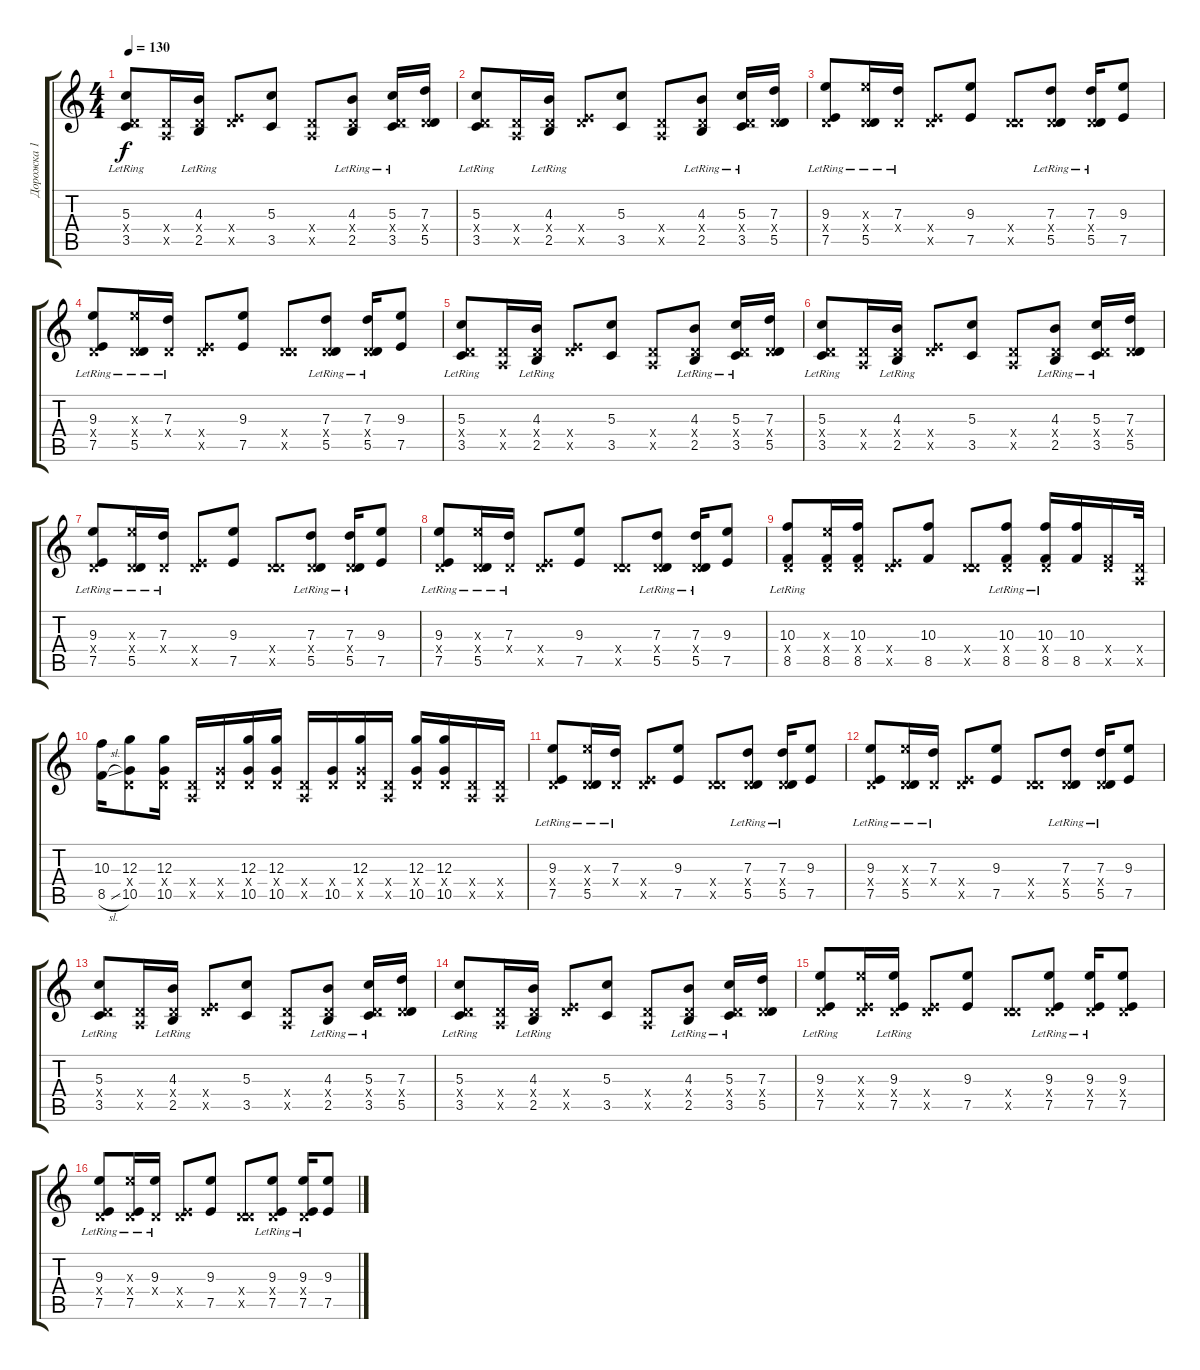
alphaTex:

\track ("Дорожка 1" "Дорожка 1") {instrument acousticguitarsteel}
\staff {score tabs}
\tuning (E4 B3 G3 D3 A2 E2) {hide}
\ts (4 4)
\tempo 130
\clef g2
\ks c
(5.3{lr} 0.4{x} 3.5{lr}).8{dy f} (0.4{x} 0.5{x}).16 (4.3{lr} 0.4{x} 2.5).16 (0.4{x} 7.5{x}).8 (5.3 3.5).8 (0.4{x} 0.5{x}).8 (4.3 0.4{x} 2.5{lr}).8 (5.3{lr} 0.4{x} 3.5{lr}).16 (7.3 0.4{x} 5.5).16 |
(5.3{lr} 0.4{x} 3.5{lr}).8 (0.4{x} 0.5{x}).16 (4.3{lr} 0.4{x} 2.5).16 (0.4{x} 7.5{x}).8 (5.3 3.5).8 (0.4{x} 0.5{x}).8 (4.3 0.4{x} 2.5{lr}).8 (5.3{lr} 0.4{x} 3.5{lr}).16 (7.3 0.4{x} 5.5).16 |
(9.3{lr} 0.4{x} 7.5{lr}).8 (9.3{x} 0.4{x} 5.5{lr}).16 (7.3{lr} 0.4{x}).16 (0.4{x} 7.5{x}).8 (9.3 7.5).8 (0.4{x} 5.5{x}).8 (7.3 0.4{x} 5.5{lr}).8 (7.3{lr} 0.4{x} 5.5{lr}).16 (9.3 7.5).8 |
(9.3{lr} 0.4{x} 7.5{lr}).8 (9.3{x} 0.4{x} 5.5{lr}).16 (7.3{lr} 0.4{x}).16 (0.4{x} 7.5{x}).8 (9.3 7.5).8 (0.4{x} 5.5{x}).8 (7.3 0.4{x} 5.5{lr}).8 (7.3{lr} 0.4{x} 5.5{lr}).16 (9.3 7.5).8 |
(5.3{lr} 0.4{x} 3.5{lr}).8 (0.4{x} 0.5{x}).16 (4.3{lr} 0.4{x} 2.5).16 (0.4{x} 7.5{x}).8 (5.3 3.5).8 (0.4{x} 0.5{x}).8 (4.3 0.4{x} 2.5{lr}).8 (5.3{lr} 0.4{x} 3.5{lr}).16 (7.3 0.4{x} 5.5).16 |
(5.3{lr} 0.4{x} 3.5{lr}).8 (0.4{x} 0.5{x}).16 (4.3{lr} 0.4{x} 2.5).16 (0.4{x} 7.5{x}).8 (5.3 3.5).8 (0.4{x} 0.5{x}).8 (4.3 0.4{x} 2.5{lr}).8 (5.3{lr} 0.4{x} 3.5{lr}).16 (7.3 0.4{x} 5.5).16 |
(9.3{lr} 0.4{x} 7.5{lr}).8 (9.3{x} 0.4{x} 5.5{lr}).16 (7.3{lr} 0.4{x}).16 (0.4{x} 7.5{x}).8 (9.3 7.5).8 (0.4{x} 5.5{x}).8 (7.3 0.4{x} 5.5{lr}).8 (7.3{lr} 0.4{x} 5.5{lr}).16 (9.3 7.5).8 |
(9.3{lr} 0.4{x} 7.5{lr}).8 (9.3{x} 0.4{x} 5.5{lr}).16 (7.3{lr} 0.4{x}).16 (0.4{x} 7.5{x}).8 (9.3 7.5).8 (0.4{x} 5.5{x}).8 (7.3 0.4{x} 5.5{lr}).8 (7.3{lr} 0.4{x} 5.5{lr}).16 (9.3 7.5).8 |
(10.3 0.4{x} 8.5{lr}).8 (9.3{x} 0.4{x} 8.5).16 (10.3 0.4{x} 8.5).16 (0.4{x} 7.5{x}).8 (10.3 8.5).8 (0.4{x} 5.5{x}).8 (10.3 0.4{x} 8.5{lr}).8 (10.3{lr} 0.4{x} 8.5{lr}).16 (10.3 8.5).16 (0.4{x} 8.5{x}).16 (0.4{x} 0.5{x}).32 |
(10.3 8.5{sl}).16 (12.3 0.4{x} 10.5).8 (12.3 0.4{x} 10.5).16 (0.4{x} 0.5{x}).16 (0.4{x} 10.5{x}).16 (12.3 0.4{x} 10.5).16 (12.3 0.4{x} 10.5).16 (0.4{x} 0.5{x}).16 (0.4{x} 10.5).16 (12.3 0.4{x} 10.5{x}).16 (0.4{x} 0.5{x}).16 (12.3 0.4{x} 10.5).16 (12.3 0.4{x} 10.5).16 (0.4{x} 0.5{x}).16 (0.4{x} 0.5{x}).16 |
(9.3{lr} 0.4{x} 7.5{lr}).8 (9.3{x} 0.4{x} 5.5{lr}).16 (7.3{lr} 0.4{x}).16 (0.4{x} 7.5{x}).8 (9.3 7.5).8 (0.4{x} 5.5{x}).8 (7.3 0.4{x} 5.5{lr}).8 (7.3{lr} 0.4{x} 5.5{lr}).16 (9.3 7.5).8 |
(9.3{lr} 0.4{x} 7.5{lr}).8 (9.3{x} 0.4{x} 5.5{lr}).16 (7.3{lr} 0.4{x}).16 (0.4{x} 7.5{x}).8 (9.3 7.5).8 (0.4{x} 5.5{x}).8 (7.3 0.4{x} 5.5{lr}).8 (7.3{lr} 0.4{x} 5.5{lr}).16 (9.3 7.5).8 |
(5.3{lr} 0.4{x} 3.5{lr}).8 (0.4{x} 0.5{x}).16 (4.3{lr} 0.4{x} 2.5).16 (0.4{x} 7.5{x}).8 (5.3 3.5).8 (0.4{x} 0.5{x}).8 (4.3 0.4{x} 2.5{lr}).8 (5.3{lr} 0.4{x} 3.5{lr}).16 (7.3 0.4{x} 5.5).16 |
(5.3{lr} 0.4{x} 3.5{lr}).8 (0.4{x} 0.5{x}).16 (4.3{lr} 0.4{x} 2.5).16 (0.4{x} 7.5{x}).8 (5.3 3.5).8 (0.4{x} 0.5{x}).8 (4.3 0.4{x} 2.5{lr}).8 (5.3{lr} 0.4{x} 3.5{lr}).16 (7.3 0.4{x} 5.5).16 |
(9.3{lr} 0.4{x} 7.5{lr}).8 (9.3{x} 0.4{x} 7.5{x}).16 (9.3{lr} 0.4{x} 7.5).16 (0.4{x} 7.5{x}).8 (9.3 7.5).8 (0.4{x} 5.5{x}).8 (9.3 0.4{x} 7.5{lr}).8 (9.3{lr} 0.4{x} 7.5{lr}).16 (9.3 0.4{x} 7.5).8 |
(9.3{lr} 0.4{x} 7.5{lr}).8 (9.3{x} 0.4{x} 7.5{lr}).16 (9.3{lr} 0.4{x}).16 (0.4{x} 7.5{x}).8 (9.3 7.5).8 (0.4{x} 5.5{x}).8 (9.3 0.4{x} 7.5{lr}).8 (9.3{lr} 0.4{x} 7.5{lr}).16 (9.3 7.5).8
